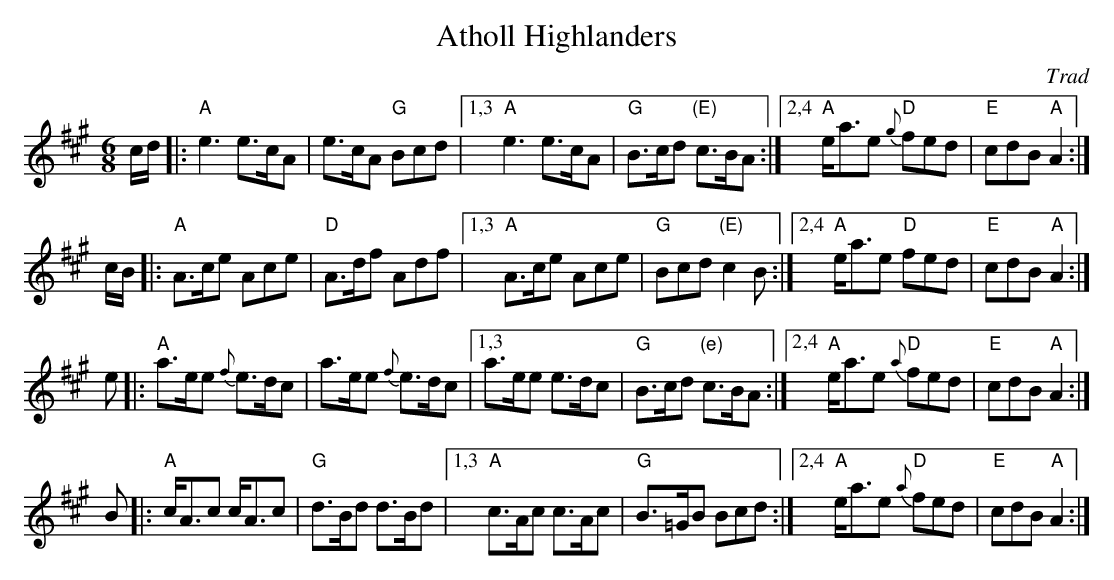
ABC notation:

X:1
T:Atholl Highlanders
O:Trad
M:6/8
L:1/8
K:A
c/d/ \
|:    "A"e3      e>cA |    e>cA  "G"Bcd \
|1,3  "A"e3      e>cA | "G"B>cd "(E)"c>BA \
:|2,4 "A"e<ae "D"{g}fed | "E"cdB   "A"A2 :|
c/B/ \
|:    "A"A>ce     Ace | "D"A>df     Adf \
|1,3  "A"A>ce     Ace | "G"Bcd "(E)"c2B \
:|2,4 "A"e<ae "D"fed | "E"cdB   "A"A2 :|
e   \
|:    "A"a>ee {f}e>dc |    a>ee {f}e>dc \
|1,3     a>ee      e>dc | "G"B>cd "(e)"c>BA \
:|2,4 "A"e<ae "D"{a}fed | "E"cdB   "A"A2 :|
B   \
|:    "A"c<Ac     c<Ac | "G"d>Bd   d>Bd \
|1,3  "A"c>Ac    c>Ac | "G"B>=GB   Bcd \
:|2,4 "A"e<ae "D"{a}fed | "E"cdB  "A"A2 :|
